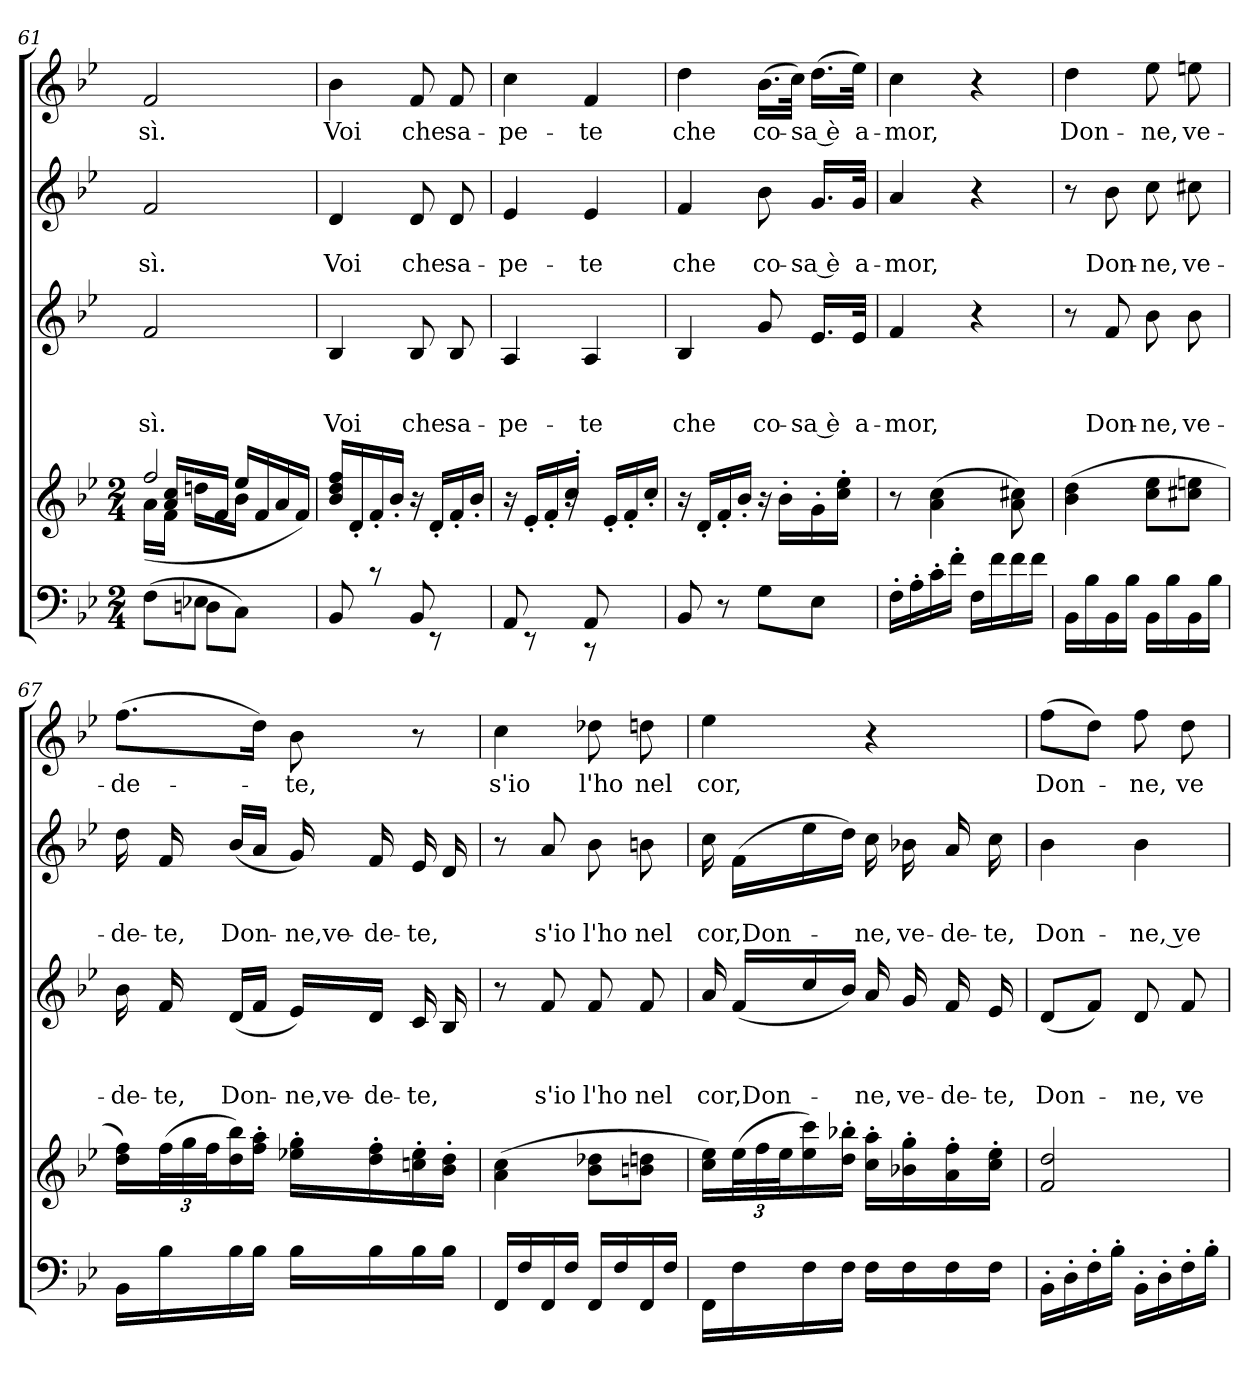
**kern	**kern	**kern	**text	**text	**text	**kern	**text	**text	**kern	**text
*part5	*part4	*part3	*part3	*part3	*part3	*part2	*part2	*part2	*part1	*part1
*staff5	*staff4	*staff3	*staff3	*staff3	*staff3	*staff2	*staff2	*staff2	*staff1	*staff1
*clefF4	*clefG2	*clefG2	*	*	*	*clefG2	*	*	*clefG2	*
*k[b-e-]	*k[b-e-]	*k[b-e-]	*	*	*	*k[b-e-]	*	*	*k[b-e-]	*
*B-:	*B-:	*B-:	*	*	*	*B-:	*	*	*B-:	*
*M2/4	*M2/4	*	*	*	*	*	*	*	*	*
=61	=61	=61	=61	=61	=61	=61	=61	=61	=61	=61
*^	*^	*	*	*	*	*	*	*	*	*
*	*	*	*^	*	*	*	*	*	*	*	*	*
!	!	!	!	!	!	!	!	!LO:LY:b	!	!	!LO:LY:b	!	!LO:LY:b
(>8F\L	8ryy	2ff/	(<16a\LL	16ryy	2f/	.	.	-sì.	2f/	.	-sì.	2f/	-sì.
.	.	.	16f\JJ	16a/ 16cc/LL	.	.	.	.	.	.	.	.	.
8E-X\J	8Dn\L	.	16ddn\LL	16ryy	.	.	.	.	.	.	.	.	.
.	.	.	16ryy	16f/JJ	.	.	.	.	.	.	.	.	.
8ryy	8C\J)	.	16b-\JJ	16ee-/LL	.	.	.	.	.	.	.	.	.
.	.	.	8.ryy	16f/	.	.	.	.	.	.	.	.	.
8ryy	8ryy	.	.	16a/	.	.	.	.	.	.	.	.	.
.	.	.	.	16f/JJ)	.	.	.	.	.	.	.	.	.
!!LO:PB:g=z
=62	=62	=62	=62	=62	=62	=62	=62	=62	=62	=62	=62	=62	=62
!	!	!	!	!	!	!	!	!LO:LY:b	!	!	!LO:LY:b	!	!LO:LY:b
*	*	*v	*v	*v	*	*	*	*	*	*	*	*	*
8BB-/	4ryy	16b-/ 16dd/ 16ff/LL	4B-/	.	.	Voi	4d/	.	Voi	4b-\	Voi
.	.	16d'</	.	.	.	.	.	.	.	.	.
8rc	.	16f'</	.	.	.	.	.	.	.	.	.
.	.	16b-'</JJ	.	.	.	.	.	.	.	.	.
!	!	!	!	!	!	!LO:LY:b	!	!	!LO:LY:b	!	!LO:LY:b
8BB-/	16ryy	16ra	8B-/	.	.	che	8d/	.	che	8f/	che
.	8rEE	16d'</LL	.	.	.	.	.	.	.	.	.
!	!	!	!	!	!	!LO:LY:b	!	!	!LO:LY:b	!	!LO:LY:b
16ryy	.	16f'</	8B-/	.	.	sa-	8d/	.	sa-	8f/	sa-
16ryy	16ryy	16b-'</JJ	.	.	.	.	.	.	.	.	.
=63	=63	=63	=63	=63	=63	=63	=63	=63	=63	=63	=63
*	*^	*^	*	*	*	*	*	*	*	*	*
!	!	!	!	!	!	!	!	!LO:LY:b	!	!	!LO:LY:b	!	!LO:LY:b
8AA/	16ryy	4ryy	16ra	8.ryy	4A/	.	.	-pe-	4e-/	.	-pe-	4cc\	-pe-
.	8rEE	.	16e-'>/LL	.	.	.	.	.	.	.	.	.	.
8ryy	.	.	16f'>/	.	.	.	.	.	.	.	.	.	.
.	16ryy	.	16cc'>/JJ	16ra	.	.	.	.	.	.	.	.	.
!	!	!	!	!	!	!	!	!LO:LY:b	!	!	!LO:LY:b	!	!LO:LY:b
4ryy	8AA/	8r	4ryy	16ryy	4A/	.	.	-te	4e-/	.	-te	4f/	-te
.	.	.	.	16e-'>/LL	.	.	.	.	.	.	.	.	.
.	8ryy	8ryy	.	16f'>/	.	.	.	.	.	.	.	.	.
.	.	.	.	16cc'>/JJ	.	.	.	.	.	.	.	.	.
*v	*v	*v	*	*	*	*	*	*	*	*	*	*	*
=64	=64	=64	=64	=64	=64	=64	=64	=64	=64	=64	=64
!	!	!	!	!	!	!LO:LY:b	!	!	!LO:LY:b	!	!LO:LY:b
*	*v	*v	*	*	*	*	*	*	*	*	*
8BB-/	16ra	4B-/	.	.	che	4f/	.	che	4dd\	che
.	16d'</LL	.	.	.	.	.	.	.	.	.
8r	16f'</	.	.	.	.	.	.	.	.	.
.	16b-'</JJ	.	.	.	.	.	.	.	.	.
!	!	!	!	!	!LO:LY:b	!	!	!LO:LY:b	!	!LO:LY:b
8G\L	16ra	8g/	.	.	co-	8b-\	.	co-	(>16.b-\LL	co-
.	16b-'>\LL	.	.	.	.	.	.	.	.	.
.	.	.	.	.	.	.	.	.	32cc\JJk)	.
!	!	!	!	!	!LO:LY:b:rj	!	!	!LO:LY:b:rj	!	!LO:LY:b:rj
8E-\J	16g'>\	16.e-/LL	.	.	-sa è	16.g/LL	.	-sa è	(<16.dd\LL	-sa è
.	16cc\'> 16ee-\'>JJ	.	.	.	.	.	.	.	.	.
!	!	!	!	!	!LO:LY:b	!	!	!LO:LY:b	!	!LO:LY:b
.	.	32e-/JJk	.	.	a-	32g/JJk	.	a-	32ee-\JJk)	a-
=65	=65	=65	=65	=65	=65	=65	=65	=65	=65	=65
!	!	!	!	!	!LO:LY:b	!	!	!LO:LY:b	!	!LO:LY:b
16F'>\LL	8r	4f/	.	.	-mor,	4a/	.	-mor,	4cc\	-mor,
16A'>\	.	.	.	.	.	.	.	.	.	.
16c'>\	(>4a\ 4cc\	.	.	.	.	.	.	.	.	.
16f'>\JJ	.	.	.	.	.	.	.	.	.	.
16F\LL	.	4r	.	.	.	4r	.	.	4r	.
16f\	.	.	.	.	.	.	.	.	.	.
16f\	8a\ 8cc#X\)	.	.	.	.	.	.	.	.	.
16f\JJ	.	.	.	.	.	.	.	.	.	.
!!LO:LB:g=z
=66	=66	=66	=66	=66	=66	=66	=66	=66	=66	=66
!	!	!	!	!	!	!	!	!	!	!LO:LY:b
16BB-\LL	(>4b-\ 4dd\	8r	.	.	.	8r	.	.	4dd\	Don-
16B-\	.	.	.	.	.	.	.	.	.	.
!	!	!	!	!	!LO:LY:b	!	!	!LO:LY:b	!	!
16BB-\	.	8f/	.	.	Don-	8b-\	.	Don-	.	.
16B-\JJ	.	.	.	.	.	.	.	.	.	.
!	!	!	!	!	!LO:LY:b	!	!	!LO:LY:b	!	!LO:LY:b
16BB-\LL	8cc\ 8ee-\L	8b-\	.	.	-ne,	8cc\	.	-ne,	8ee-\	-ne,
16B-\	.	.	.	.	.	.	.	.	.	.
!	!	!	!	!	!LO:LY:b	!	!	!LO:LY:b	!	!LO:LY:b
16BB-\	8cc#X\ 8een\J	8b-\	.	.	ve-	8cc#X\	.	ve-	8een\	ve-
16B-\JJ	.	.	.	.	.	.	.	.	.	.
=67	=67	=67	=67	=67	=67	=67	=67	=67	=67	=67
!	!	!	!	!	!LO:LY:b	!	!	!LO:LY:b	!	!LO:LY:b
16BB-\LL	16dd\ 16ff\LL)	16b-\	.	.	-de-	16dd\	.	-de-	(>8.ff\L	-de-
!	!	!	!	!	!LO:LY:b:rj	!	!	!LO:LY:b:rj	!	!
16B-\	(>48ff\L	16f/	.	.	-te,	16f/	.	-te,	.	.
.	48gg\	.	.	.	.	.	.	.	.	.
.	48ff\J	.	.	.	.	.	.	.	.	.
!	!	!	!	!	!LO:LY:b	!	!	!LO:LY:b	!	!
16B-\	16dd\ 16bb-\)	(<16d/LL	.	.	Don-	(<16b-/LL	.	Don-	.	.
16B-\JJ	16ff\'> 16aa\'>JJ	16f/JJ	.	.	.	16a/JJ	.	.	16dd\Jk)	.
!	!	!	!	!	!LO:LY:b	!	!	!LO:LY:b	!	!LO:LY:b
16B-\LL	16ee-X\'> 16gg\'>LL	16e-/LL)	.	.	-ne,ve-	16g/)	.	-ne,ve-	8b-\	-te,
!	!	!	!	!	!LO:LY:b	!	!	!LO:LY:b	!	!
16B-\	16dd\'> 16ff\'>	16d/JJ	.	.	-de-	16f/	.	-de-	.	.
!	!	!	!	!	!LO:LY:b	!	!	!LO:LY:b	!	!
16B-\	16ccn\'> 16ee-\'>	16c/	.	.	-te,	16e-/	.	-te,	8r	.
16B-\JJ	16b-\'> 16dd\'>JJ	16B-/	.	.	.	16d/	.	.	.	.
=68	=68	=68	=68	=68	=68	=68	=68	=68	=68	=68
!	!	!	!	!	!	!	!	!	!	!LO:LY:b
16FF/LL	(>4a\ 4cc\	8r	.	.	.	8r	.	.	4cc\	s'io
16F/	.	.	.	.	.	.	.	.	.	.
!	!	!	!	!	!LO:LY:b	!	!	!LO:LY:b	!	!
16FF/	.	8f/	.	.	s'io	8a/	.	s'io	.	.
16F/JJ	.	.	.	.	.	.	.	.	.	.
!	!	!	!	!	!LO:LY:b	!	!	!LO:LY:b	!	!LO:LY:b
16FF/LL	8b-\ 8dd-X\L	8f/	.	.	l'ho	8b-\	.	l'ho	8dd-X\	l'ho
16F/	.	.	.	.	.	.	.	.	.	.
!	!	!	!	!	!LO:LY:b	!	!	!LO:LY:b	!	!LO:LY:b
16FF/	8bn\ 8ddn\J	8f/	.	.	nel	8bn\	.	nel	8ddn\	nel
16F/JJ	.	.	.	.	.	.	.	.	.	.
=69	=69	=69	=69	=69	=69	=69	=69	=69	=69	=69
!	!	!	!	!	!LO:LY:b	!	!	!LO:LY:b	!	!LO:LY:b
16FF\LL	16cc\ 16ee-\LL)	16a/	.	.	cor,Don-	16cc\	.	cor,Don-	4ee-\	cor,
16F\	(>48ee-\L	(<16f/LL	.	.	.	(>16f\LL	.	.	.	.
.	48ff\	.	.	.	.	.	.	.	.	.
.	48ee-\J	.	.	.	.	.	.	.	.	.
16F\	16ee-\ 16ccc\)	16cc/	.	.	.	16ee-\	.	.	.	.
16F\JJ	16dd\'> 16bb-X\'>JJ	16b-/JJ)	.	.	.	16dd\JJ)	.	.	.	.
!	!	!	!	!	!LO:LY:b	!	!	!LO:LY:b	!	!
16F\LL	16cc\'> 16aa\'>LL	16a/	.	.	-ne,	16cc\	.	-ne,	4r	.
!	!	!	!	!	!LO:LY:b	!	!	!LO:LY:b	!	!
16F\	16b-X\'> 16gg\'>	16g/	.	.	ve-	16b-X\	.	ve-	.	.
!	!	!	!	!	!LO:LY:b	!	!	!LO:LY:b	!	!
16F\	16a\'> 16ff\'>	16f/	.	.	-de-	16a/	.	-de-	.	.
!	!	!	!	!	!LO:LY:b:rj	!	!	!LO:LY:b:rj	!	!
16F\JJ	16cc\'> 16ee-\'>JJ	16e-/	.	.	-te,	16cc\	.	-te,	.	.
!!LO:PB:g=z
=70	=70	=70	=70	=70	=70	=70	=70	=70	=70	=70
!	!	!	!	!	!LO:LY:b	!	!	!LO:LY:b	!	!LO:LY:b
16BB-'>\LL	2f/ 2dd/	(<8d/L	.	.	Don-	4b-\	.	Don-	(>8ff\L	Don-
16D'>\	.	.	.	.	.	.	.	.	.	.
16F'>\	.	8f/J)	.	.	.	.	.	.	8dd\J)	.
16B-'>\JJ	.	.	.	.	.	.	.	.	.	.
!	!	!	!	!	!LO:LY:b	!	!	!LO:LY:b	!	!LO:LY:b
16BB-'>\LL	.	8d/	.	.	-ne,	4b-\	.	-ne, ve-	8ff\	-ne,
16D'>\	.	.	.	.	.	.	.	.	.	.
!	!	!	!	!	!LO:LY:b	!	!	!	!	!LO:LY:b
16F'>\	.	8f/	.	.	ve-	.	.	.	8dd\	ve-
16B-'>\JJ	.	.	.	.	.	.	.	.	.	.
=	=	=	=	=	=	=	=	=	=	=
*-	*-	*-	*-	*-	*-	*-	*-	*-	*-	*-
